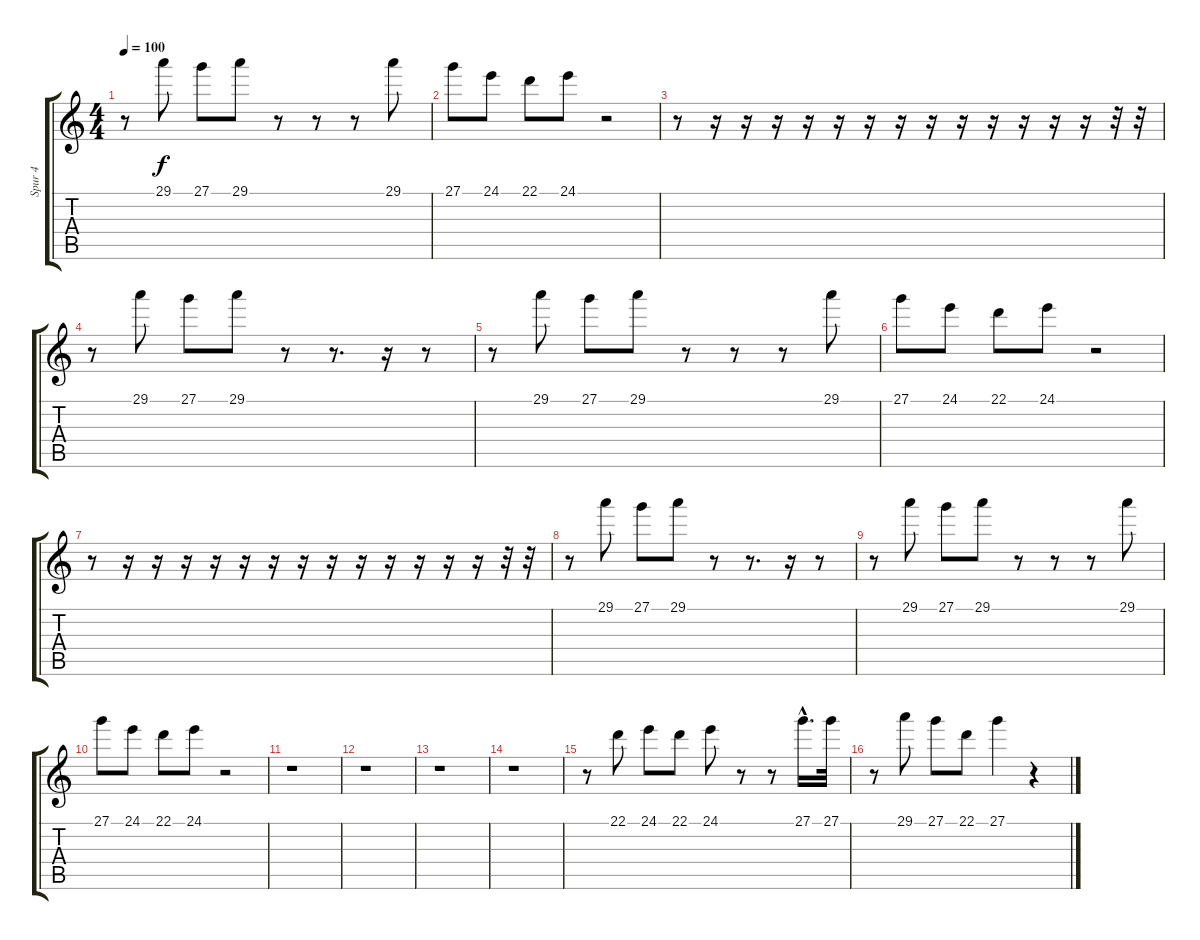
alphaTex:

\track ("Spur 4" "Spur 4") {instrument flute}
\staff {score tabs}
\tuning (E4 B3 G3 D3 A2 E2) {hide}
\ts (4 4)
\tempo 100
\clef g2
\ks c
r.8{dy f} 29.1.8 27.1.8 29.1.8 r.8 r.8 r.8 29.1.8 |
27.1.8 24.1.8 22.1.8 24.1.8 r.2 |
r.8 r.16 r.16 r.16 r.16 r.16 r.16 r.16 r.16 r.16 r.16 r.16 r.16 r.16 r.32 r.32 |
r.8 29.1.8 27.1.8 29.1.8 r.8 r.8{d} r.16 r.8 |
r.8 29.1.8 27.1.8 29.1.8 r.8 r.8 r.8 29.1.8 |
27.1.8 24.1.8 22.1.8 24.1.8 r.2 |
r.8 r.16 r.16 r.16 r.16 r.16 r.16 r.16 r.16 r.16 r.16 r.16 r.16 r.16 r.32 r.32 |
r.8 29.1.8 27.1.8 29.1.8 r.8 r.8{d} r.16 r.8 |
r.8 29.1.8 27.1.8 29.1.8 r.8 r.8 r.8 29.1.8 |
27.1.8 24.1.8 22.1.8 24.1.8 r.2 |
r.1 |
r.1 |
r.1 |
r.1 |
r.8 22.1.8 24.1.8 22.1.8 24.1.8 r.8 r.8 27.1{hac}.16{d} 27.1.32 |
r.8 29.1.8 27.1.8 22.1.8 27.1.4 r.4
